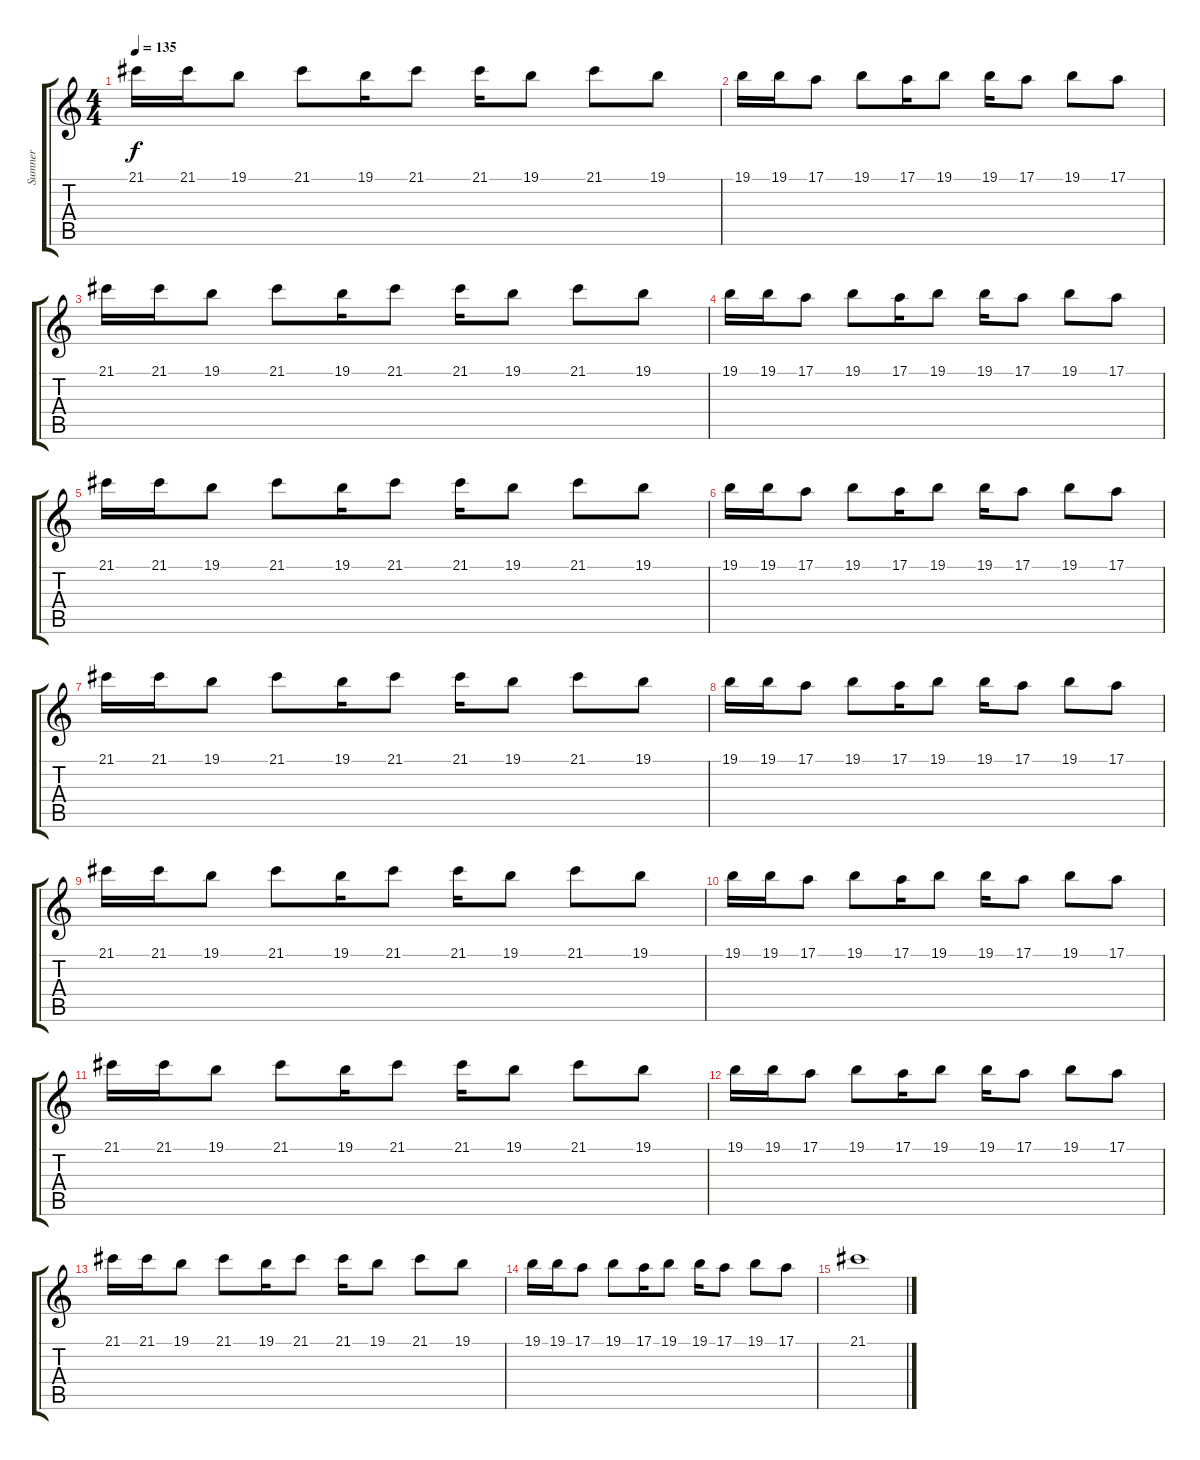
\track ("Sumner" "Sumner") {instrument lead8bassandlead}
\staff {score tabs}
\tuning (E4 B3 G3 D3 A2 E2) {hide}
\ts (4 4)
\tempo 135
\clef g2
\ks c
21.1.16{dy f} 21.1.16 19.1.8 21.1.8 19.1.16 21.1.8 21.1.16 19.1.8 21.1.8 19.1.8 |
19.1.16 19.1.16 17.1.8 19.1.8 17.1.16 19.1.8 19.1.16 17.1.8 19.1.8 17.1.8 |
21.1.16 21.1.16 19.1.8 21.1.8 19.1.16 21.1.8 21.1.16 19.1.8 21.1.8 19.1.8 |
19.1.16 19.1.16 17.1.8 19.1.8 17.1.16 19.1.8 19.1.16 17.1.8 19.1.8 17.1.8 |
21.1.16 21.1.16 19.1.8 21.1.8 19.1.16 21.1.8 21.1.16 19.1.8 21.1.8 19.1.8 |
19.1.16 19.1.16 17.1.8 19.1.8 17.1.16 19.1.8 19.1.16 17.1.8 19.1.8 17.1.8 |
21.1.16 21.1.16 19.1.8 21.1.8 19.1.16 21.1.8 21.1.16 19.1.8 21.1.8 19.1.8 |
19.1.16 19.1.16 17.1.8 19.1.8 17.1.16 19.1.8 19.1.16 17.1.8 19.1.8 17.1.8 |
21.1.16 21.1.16 19.1.8 21.1.8 19.1.16 21.1.8 21.1.16 19.1.8 21.1.8 19.1.8 |
19.1.16 19.1.16 17.1.8 19.1.8 17.1.16 19.1.8 19.1.16 17.1.8 19.1.8 17.1.8 |
21.1.16 21.1.16 19.1.8 21.1.8 19.1.16 21.1.8 21.1.16 19.1.8 21.1.8 19.1.8 |
19.1.16 19.1.16 17.1.8 19.1.8 17.1.16 19.1.8 19.1.16 17.1.8 19.1.8 17.1.8 |
21.1.16 21.1.16 19.1.8 21.1.8 19.1.16 21.1.8 21.1.16 19.1.8 21.1.8 19.1.8 |
19.1.16 19.1.16 17.1.8 19.1.8 17.1.16 19.1.8 19.1.16 17.1.8 19.1.8 17.1.8 |
21.1.1
